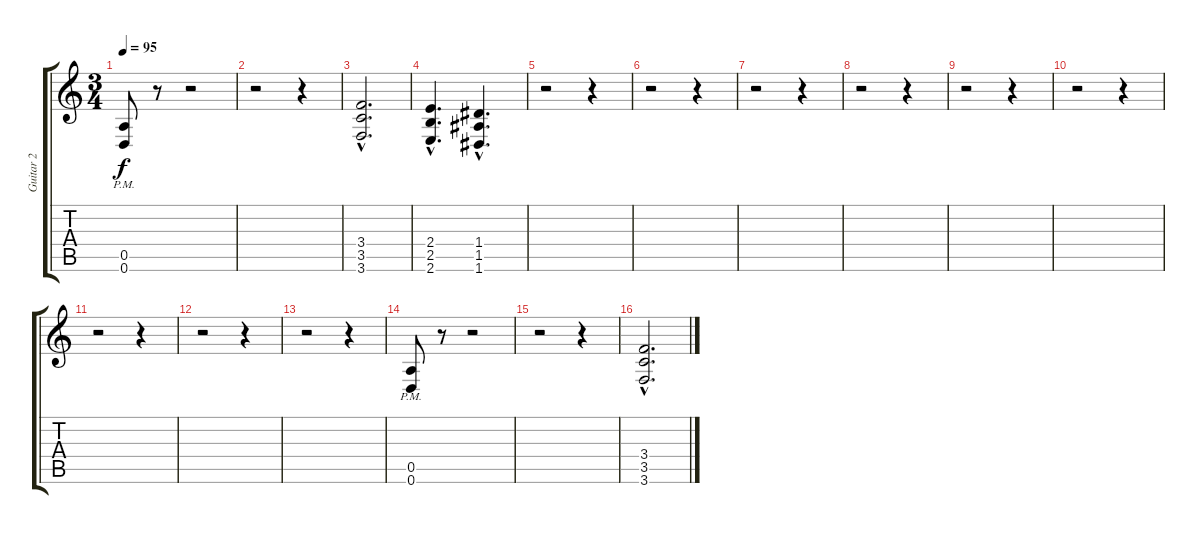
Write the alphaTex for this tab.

\track ("Guitar 2" "Guitar 2") {instrument distortionguitar}
\staff {score tabs}
\tuning (E4 D4 A3 D3 A2 D2) {hide}
\ts (3 4)
\tempo 95
\clef g2
\ks c
(0.5{pm} 0.6{pm}).8{dy f} r.8 r.2 |
r.2 r.4 |
(3.4{hac} 3.5{hac} 3.6{hac}).2{d} |
(2.4{hac} 2.5{hac} 2.6{hac}).4{d} (1.4{hac} 1.5{hac} 1.6{hac}).4{d} |
r.2 r.4 |
\section ("" "")
r.2 r.4 |
r.2 r.4 |
r.2 r.4 |
r.2 r.4 |
r.2 r.4 |
r.2 r.4 |
r.2 r.4 |
r.2 r.4 |
\section ("" "")
(0.5{pm} 0.6{pm}).8 r.8 r.2 |
r.2 r.4 |
(3.4{hac} 3.5{hac} 3.6{hac}).2{d}
